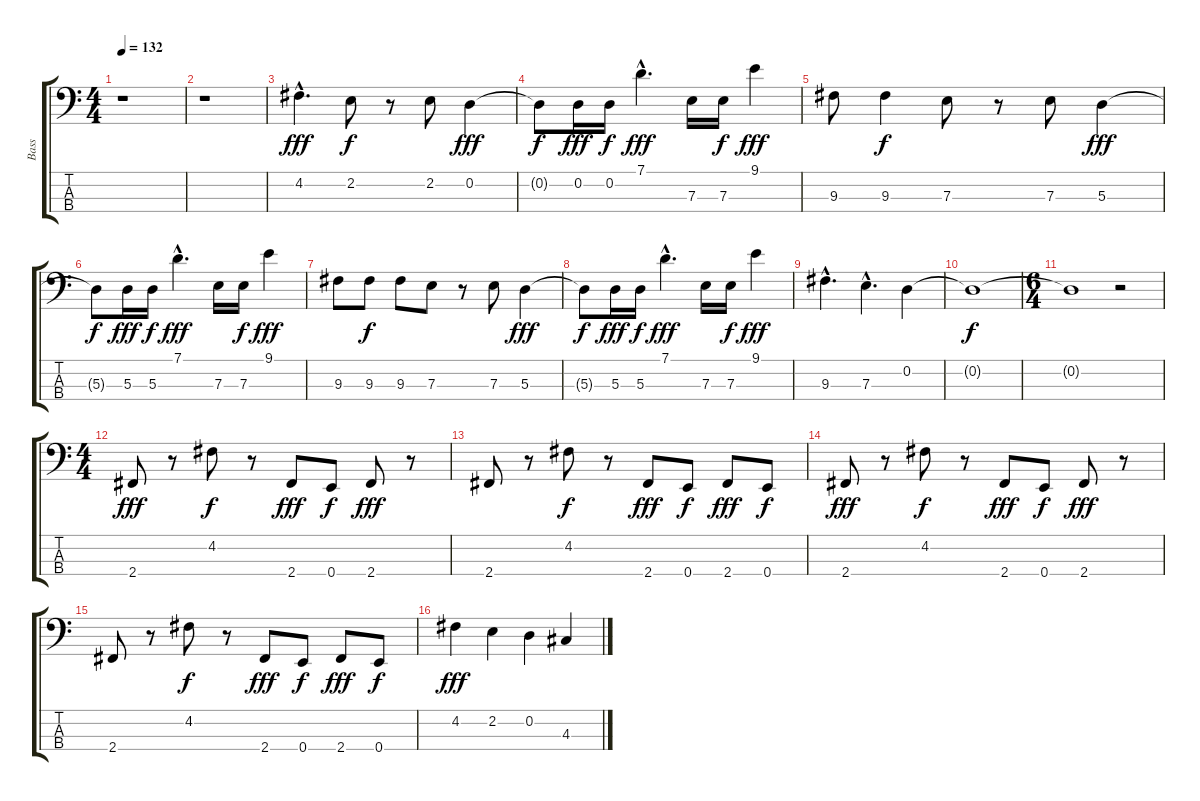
\track ("Bass" "Bass") {instrument electricbasspick}
\staff {score tabs}
\tuning (G2 D2 A1 E1) {hide}
\ts (4 4)
\tempo 132
\clef f4
\ks c
r.1{dy fff instrument electricbasspick} |
r.1 |
4.2{hac}.4{d} 2.2.8{dy f} r.8 2.2.8 0.2.4{dy fff} |
0.2{t}.8{dy f} 0.2.16{dy fff} 0.2.16{dy f} 7.1{hac}.4{d dy fff} 7.3.16 7.3.16{dy f} 9.1.4{dy fff} |
9.3.8 9.3.4{dy f} 7.3.8 r.8 7.3.8 5.3.4{dy fff} |
5.3{t}.8{dy f} 5.3.16{dy fff} 5.3.16{dy f} 7.1{hac}.4{d dy fff} 7.3.16 7.3.16{dy f} 9.1.4{dy fff} |
9.3.8 9.3.8{dy f} 9.3.8 7.3.8 r.8 7.3.8 5.3.4{dy fff} |
5.3{t}.8{dy f} 5.3.16{dy fff} 5.3.16{dy f} 7.1{hac}.4{d dy fff} 7.3.16 7.3.16{dy f} 9.1.4{dy fff} |
9.3{hac}.4{d} 7.3{hac}.4{d} 0.2.4 |
0.2{t}.1{dy f} |
\ts (6 4)
0.2{t}.1 r.2 |
\ts (4 4)
2.4.8{dy fff} r.8 4.2.8{dy f} r.8 2.4.8{dy fff} 0.4.8{dy f} 2.4.8{dy fff} r.8 |
2.4.8 r.8 4.2.8{dy f} r.8 2.4.8{dy fff} 0.4.8{dy f} 2.4.8{dy fff} 0.4.8{dy f} |
2.4.8{dy fff} r.8 4.2.8{dy f} r.8 2.4.8{dy fff} 0.4.8{dy f} 2.4.8{dy fff} r.8 |
2.4.8 r.8 4.2.8{dy f} r.8 2.4.8{dy fff} 0.4.8{dy f} 2.4.8{dy fff} 0.4.8{dy f} |
4.2.4{dy fff} 2.2.4 0.2.4 4.3.4
